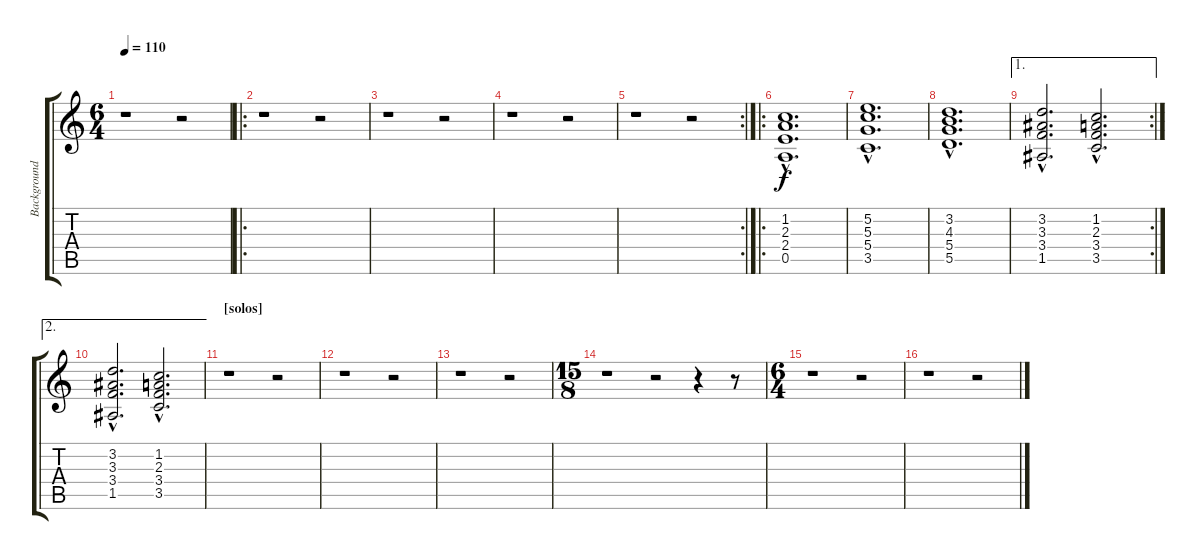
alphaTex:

\track ("Background Keyboard" "Background") {instrument pad2warm}
\staff {score tabs}
\tuning (E5 B4 G4 D4 A3 E3) {hide}
\ts (6 4)
\tempo 110
\clef g2
\ks c
r.1{dy f} r.2 |
\ro
r.1 r.2 |
r.1 r.2 |
r.1 r.2 |
\rc 2
r.1 r.2 |
\ro
(1.2{hac} 2.3{hac} 2.4{hac} 0.5{hac}).1{d} |
(5.2{hac} 5.3{hac} 5.4{hac} 3.5{hac}).1{d} |
(3.2{hac} 4.3{hac} 5.4{hac} 5.5{hac}).1{d} |
\ae 1
\rc 2
(3.2{hac} 3.3{hac} 3.4{hac} 1.5{hac}).2{d} (1.2{hac} 2.3{hac} 3.4{hac} 3.5{hac}).2{d} |
\ae 2
(3.2{hac} 3.3{hac} 3.4{hac} 1.5{hac}).2{d} (1.2{hac} 2.3{hac} 3.4{hac} 3.5{hac}).2{d} |
\section ("" "[solos]")
r.1 r.2 |
r.1 r.2 |
r.1 r.2 |
\ts (15 8)
r.1 r.2 r.4 r.8 |
\ts (6 4)
r.1 r.2 |
r.1 r.2
